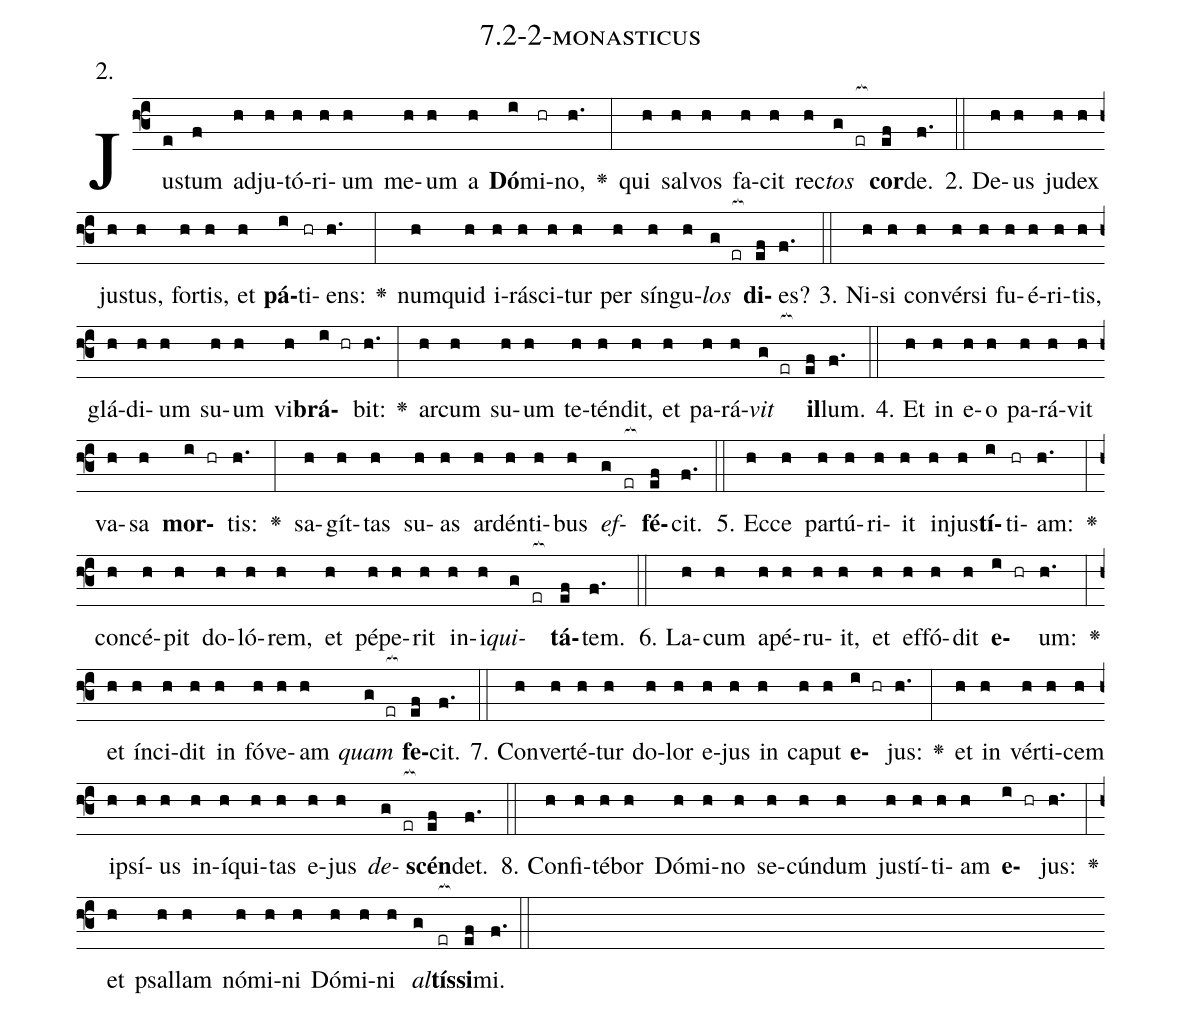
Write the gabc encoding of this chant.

name: 7.2-2-monasticus;
annotation: 2.;
%%
(f3)Jus(e)tum(f) ad(h)ju(h)tó(h)ri(h)um(h) me(h)um(h) a(h) <b>Dó</b>(i)mi(hr)no,(h.) <v>\greheightstar</v>(:) qui(h) sal(h)vos(h) fa(h)cit(h) rec(h)<i>tos</i>(g er[ocb:1{]) <b>cor</b>(ef[ocb:0}])de.(f.) (::)
2. De(h)us(h) ju(h)dex(h) jus(h)tus,(h) for(h)tis,(h) et(h) <b>pá</b>(i)ti(hr)ens:(h.) <v>\greheightstar</v>(:) num(h)quid(h) i(h)rá(h)sci(h)tur(h) per(h) sín(h)gu(h)<i>los</i>(g er[ocb:1{]) <b>di</b>(ef[ocb:0}])es?(f.) (::)
3. Ni(h)si(h) con(h)vér(h)si(h) fu(h)é(h)ri(h)tis,(h) glá(h)di(h)um(h) su(h)um(h) vi(h)<b>brá</b>(i hr)bit:(h.) <v>\greheightstar</v>(:) ar(h)cum(h) su(h)um(h) te(h)tén(h)dit,(h) et(h) pa(h)rá(h)<i>vit</i>(g er[ocb:1{]) <b>il</b>(ef[ocb:0}])lum.(f.) (::)
4. Et(h) in(h) e(h)o(h) pa(h)rá(h)vit(h) va(h)sa(h) <b>mor</b>(i hr)tis:(h.) <v>\greheightstar</v>(:) sa(h)gít(h)tas(h) su(h)as(h) ar(h)dén(h)ti(h)bus(h) <i>ef</i>(g er[ocb:1{])<b>fé</b>(ef[ocb:0}])cit.(f.) (::)
5. Ec(h)ce(h) par(h)tú(h)ri(h)it(h) in(h)jus(h)<b>tí</b>(i)ti(hr)am:(h.) <v>\greheightstar</v>(:) con(h)cé(h)pit(h) do(h)ló(h)rem,(h) et(h) pé(h)pe(h)rit(h) in(h)i(h)<i>qui</i>(g er[ocb:1{])<b>tá</b>(ef[ocb:0}])tem.(f.) (::)
6. La(h)cum(h) a(h)pé(h)ru(h)it,(h) et(h) ef(h)fó(h)dit(h) <b>e</b>(i hr)um:(h.) <v>\greheightstar</v>(:) et(h) ín(h)ci(h)dit(h) in(h) fó(h)ve(h)am(h) <i>quam</i>(g er[ocb:1{]) <b>fe</b>(ef[ocb:0}])cit.(f.) (::)
7. Con(h)ver(h)té(h)tur(h) do(h)lor(h) e(h)jus(h) in(h) ca(h)put(h) <b>e</b>(i hr)jus:(h.) <v>\greheightstar</v>(:) et(h) in(h) vér(h)ti(h)cem(h) ip(h)sí(h)us(h) in(h)í(h)qui(h)tas(h) e(h)jus(h) <i>de</i>(g er[ocb:1{])<b>scén</b>(ef[ocb:0}])det.(f.) (::)
8. Con(h)fi(h)té(h)bor(h) Dó(h)mi(h)no(h) se(h)cún(h)dum(h) jus(h)tí(h)ti(h)am(h) <b>e</b>(i hr)jus:(h.) <v>\greheightstar</v>(:) et(h) psal(h)lam(h) nó(h)mi(h)ni(h) Dó(h)mi(h)ni(h) <i>al</i>(g)<b>tís</b>(er[ocb:1{])<b>si</b>(ef[ocb:0}])mi.(f.) (::)
